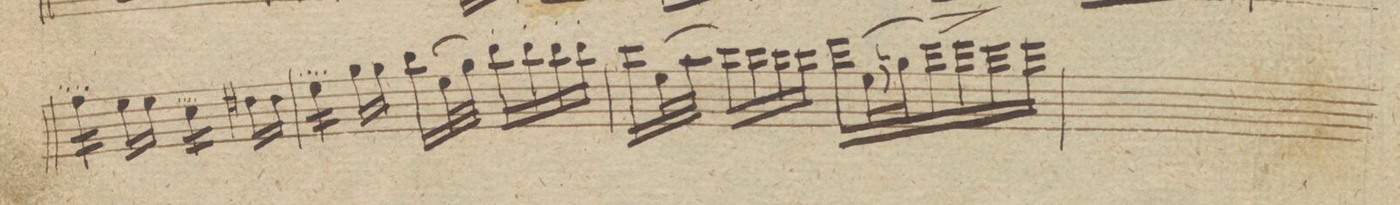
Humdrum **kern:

**kern	**dynam
*I"Violino 1mo	*
*clefG2	*
*k[f#c#g#]	*
*M6/8	*
*tremolo	*
16ff#\LL	.
16ff#\	.
16ff#\	.
16ff#\JJ	.
*Xtremolo	*
16ee\LL	.
16ee\JJ	.
*tremolo	*
16cc#\LL	.
16cc#\	.
16cc#\	.
16cc#\JJ	.
*Xtremolo	*
16dd#X\LL	.
16dd#\JJ	.
=17	=17
*tremolo	*
16ee\LL	.
16ee\	.
16ee\	.
16ee\JJ	.
*Xtremolo	*
16gg#\LL	.
16gg#\JJ	.
16bb\LL	.
(32ee\L	.
32gg#\JJJ)	.
16bb'\LL	.
16bb'\	.
16bb'\	.
16bb'\JJ	.
=18	=18
16ccc#\LL	.
(32ee\L	.
32aa\JJJ)	.
16ccc#\LL	.
16ccc#\	.
16ccc#\	.
16ccc#\JJ	.
16eee\LL	.
(32ee\	.
32ggn\)	.
16eee\	.
16eee\	.
16eee\	.
16eee\JJ	.
=19	=19
*-	*-
